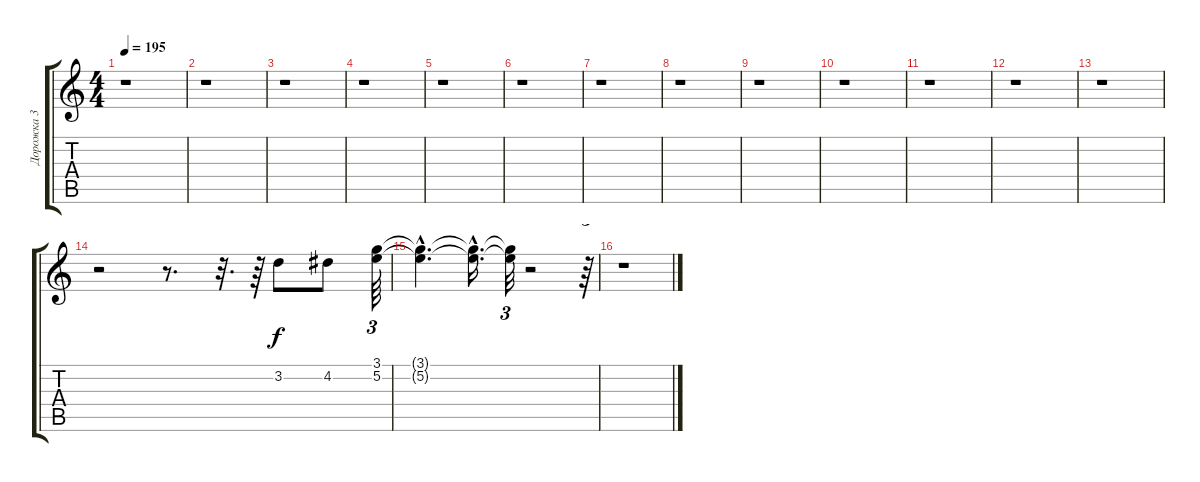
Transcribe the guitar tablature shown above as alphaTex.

\track ("Дорожка 3" "Дорожка 3") {instrument electricguitarmuted}
\staff {score tabs}
\tuning (E4 B3 G3 D3 A2 E2) {hide}
\ts (4 4)
\tempo 195
\clef g2
\ks c
r.1{dy f} |
r.1 |
r.1 |
r.1 |
r.1 |
r.1 |
r.1 |
r.1 |
r.1 |
r.1 |
r.1 |
r.1 |
r.1 |
r.2 r.8{d} r.32{d} r.64 3.2.8 4.2.8 (3.1 5.2).64{tu (3 2)} |
(3.1{hac t} 5.2{hac t}).4{d} (3.1{hac t} 5.2{hac t}).16{d} (3.1{t} 5.2{t}).32{tu (3 2)} r.2 r.64{tu (3 2)} |
r.1
